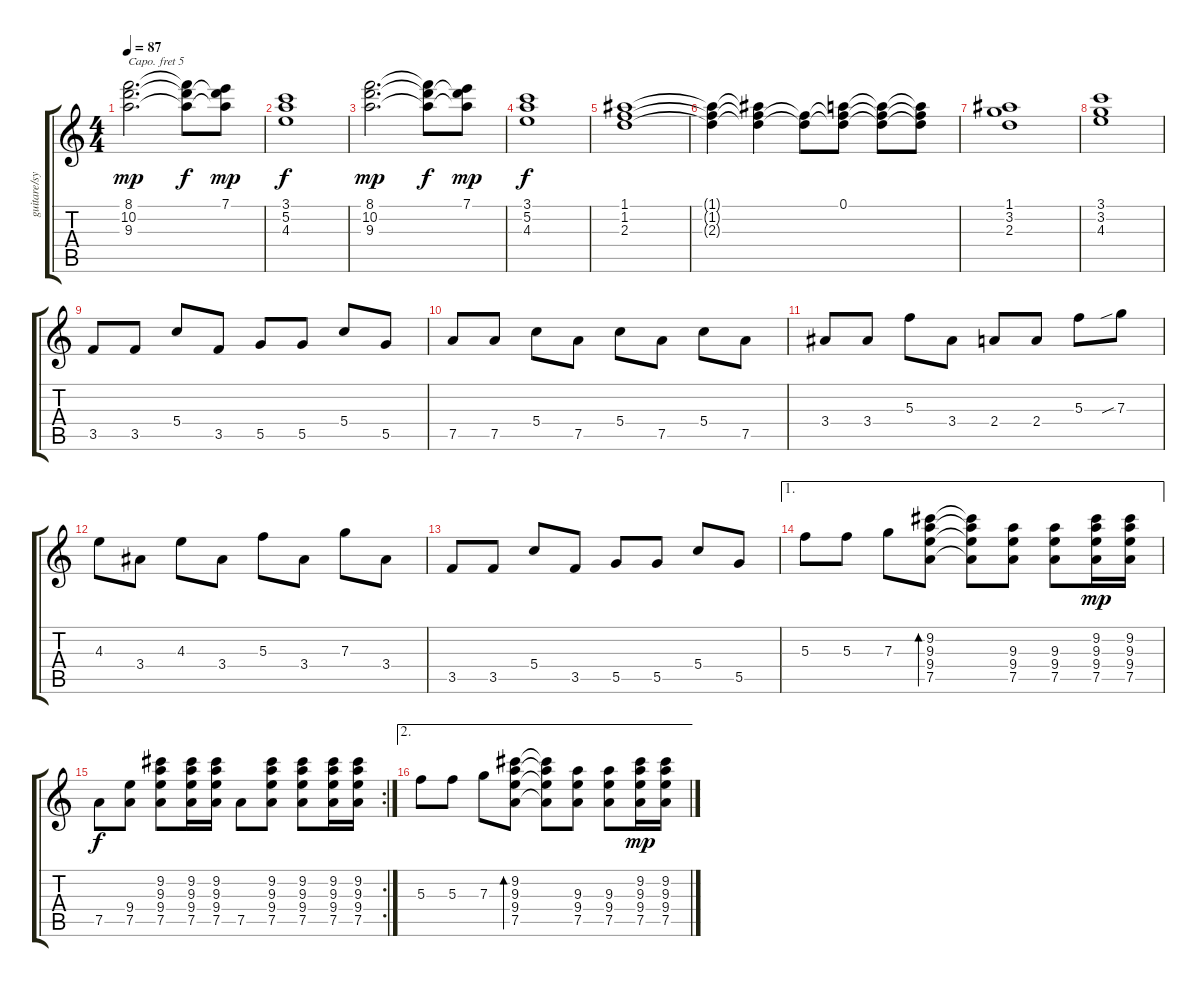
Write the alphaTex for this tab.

\track ("guitare/synthé" "guitare/sy") {instrument acousticguitarsteel}
\staff {score tabs}
\capo 5
\tuning (E4 B3 G3 D3 A2 E2) {hide}
\ts (4 4)
\tempo 87
\clef g2
\ks c
(8.1 10.2 9.3).2{d dy mp instrument drawbarorgan} (8.1{t} 10.2{t} 9.3{t}).8{dy f} (7.1 10.2{t} 9.3{t}).8{dy mp} |
(3.1 5.2 4.3).1{dy f} |
(8.1 10.2 9.3).2{d dy mp instrument drawbarorgan} (8.1{t} 10.2{t} 9.3{t}).8{dy f} (7.1 10.2{t} 9.3{t}).8{dy mp} |
(3.1 5.2 4.3).1{dy f} |
(1.1 1.2 2.3).1 |
(1.1{t} 1.2{t} 2.3{t}).4 (1.1{t} 1.2{t} 2.3{t}).4 (1.2{t} 2.3{t}).8 (0.1 1.2{t} 2.3{t}).8 (0.1{t} 1.2{t} 2.3{t}).8 (0.1{t} 1.2{t} 2.3{t}).8 |
(1.1 3.2 2.3).1 |
(3.1 3.2 4.3).1 |
3.5.8{volume 8 instrument acousticguitarsteel} 3.5.8 5.4.8 3.5.8 5.5.8 5.5.8 5.4.8 5.5.8 |
7.5.8 7.5.8 5.4.8 7.5.8 5.4.8 7.5.8 5.4.8 7.5.8 |
3.4.8 3.4.8 5.3.8 3.4.8 2.4.8 2.4.8 5.3.8 7.3{sib}.8 |
4.3.8 3.4.8 4.3.8 3.4.8 5.3.8 3.4.8 7.3.8 3.4.8 |
3.5.8 3.5.8 5.4.8 3.5.8 5.5.8 5.5.8 5.4.8 5.5.8 |
\ae 1
5.3.8 5.3.8 7.3.8 (9.2 9.3 9.4 7.5).8{bd 120} (9.2{t} 9.3{t} 9.4{t} 7.5{t}).8 (9.3 9.4 7.5).8 (9.3 9.4 7.5).8 (9.2 9.3 9.4 7.5).16{dy mp} (9.2 9.3 9.4 7.5).16 |
\rc 2
7.5.8{dy f} (9.4 7.5).8 (9.2 9.3 9.4 7.5).8 (9.2 9.3 9.4 7.5).16 (9.2 9.3 9.4 7.5).16 7.5.8 (9.2 9.3 9.4 7.5).8 (9.2 9.3 9.4 7.5).8 (9.2 9.3 9.4 7.5).16 (9.2 9.3 9.4 7.5).16 |
\ae 2
5.3.8 5.3.8 7.3.8 (9.2 9.3 9.4 7.5).8{bd 120} (9.2{t} 9.3{t} 9.4{t} 7.5{t}).8 (9.3 9.4 7.5).8 (9.3 9.4 7.5).8 (9.2 9.3 9.4 7.5).16{dy mp} (9.2 9.3 9.4 7.5).16
